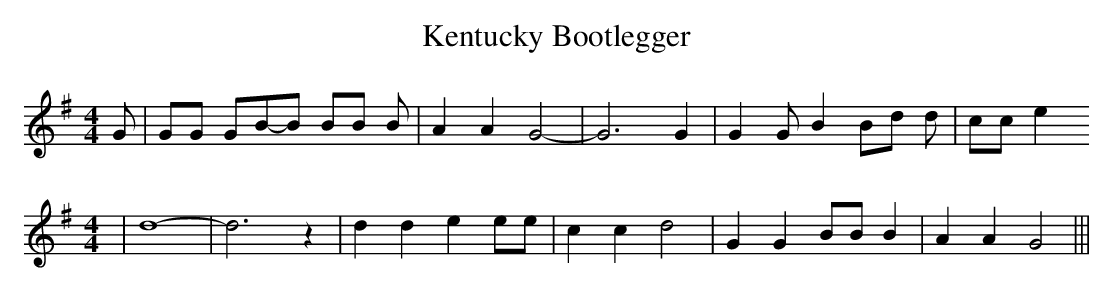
X:1
T:Kentucky Bootlegger
M:4/4
L:1/8
K:G
 G| GG GB-B BB B| A2 A2 G4-| G6 G2| G2 G B2 Bd d| cc e2
M:4/4
| d8-| d6 z2| d2 d2 e2 ee| c2 c2 d4| G2 G2 BB B2| A2 A2 G4|||
